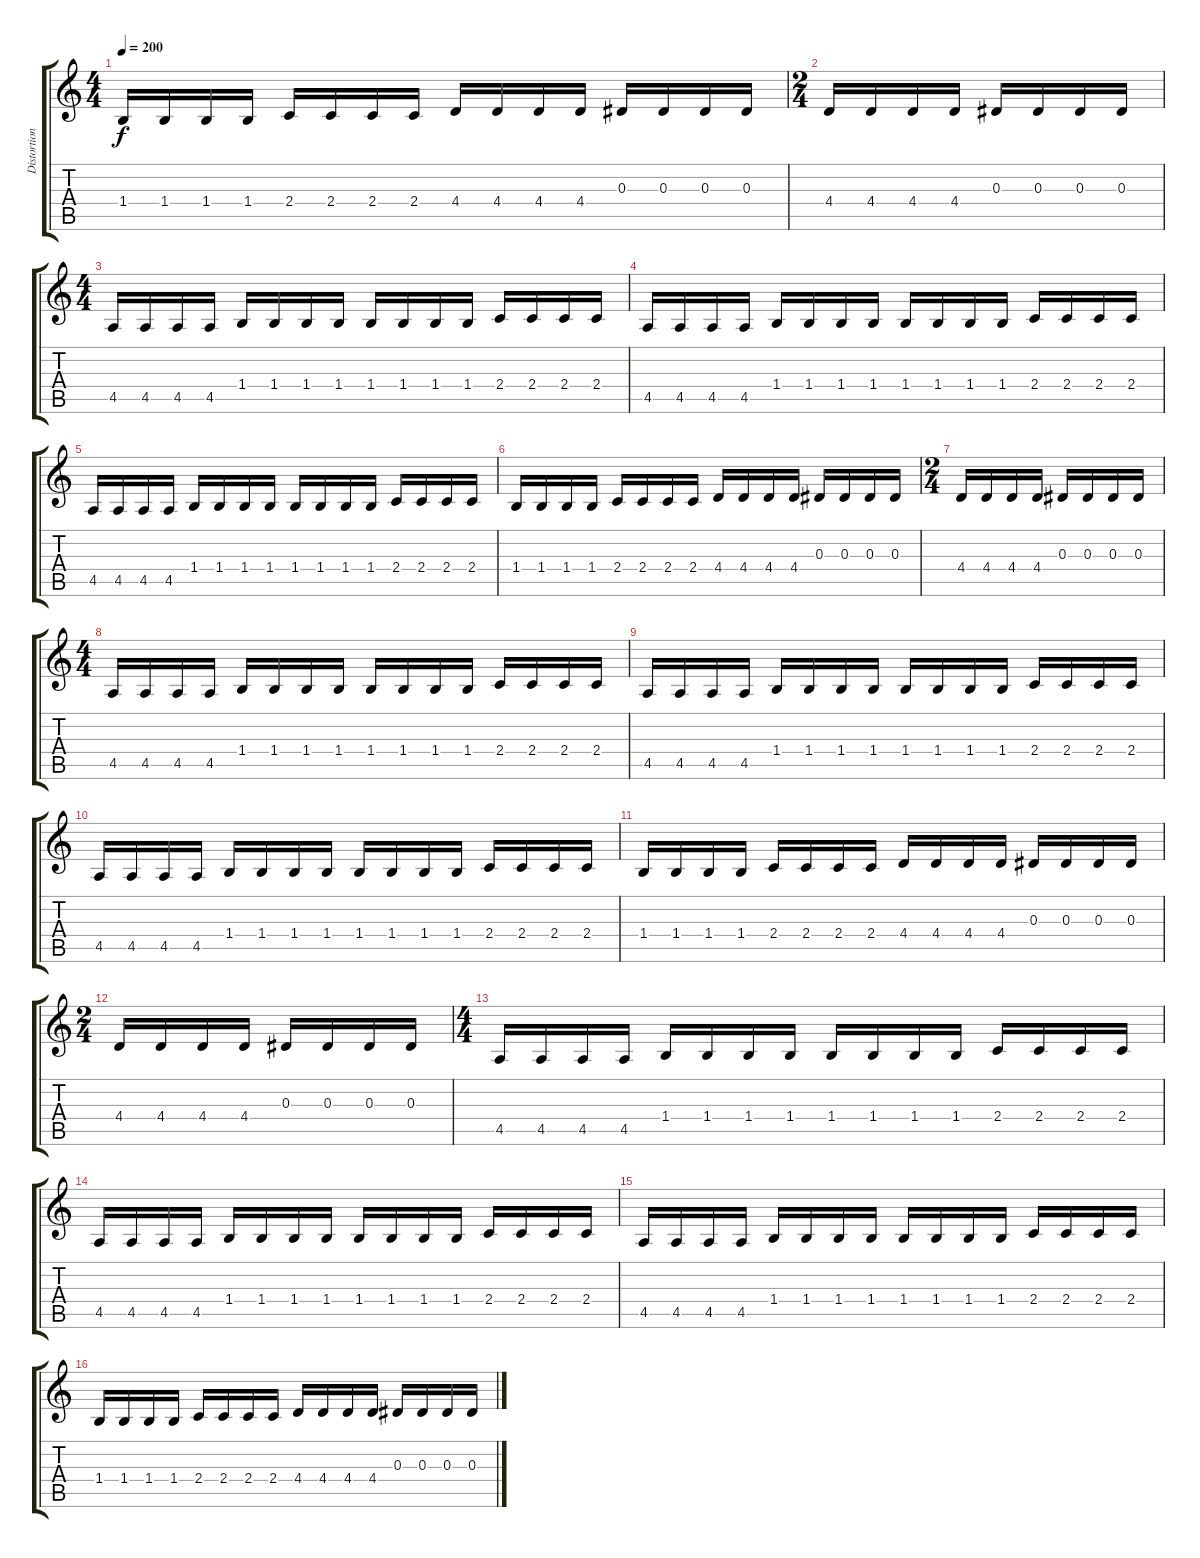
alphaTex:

\track ("Distortion Rhytm" "Distortion") {instrument distortionguitar}
\staff {score tabs}
\tuning (C4 G3 Eb3 Bb2 F2 C2) {hide}
\ts (4 4)
\tempo 200
\clef g2
\ks c
1.4.16{dy f} 1.4.16 1.4.16 1.4.16 2.4.16 2.4.16 2.4.16 2.4.16 4.4.16 4.4.16 4.4.16 4.4.16 0.3.16 0.3.16 0.3.16 0.3.16 |
\ts (2 4)
4.4.16 4.4.16 4.4.16 4.4.16 0.3.16 0.3.16 0.3.16 0.3.16 |
\ts (4 4)
4.5.16 4.5.16 4.5.16 4.5.16 1.4.16 1.4.16 1.4.16 1.4.16 1.4.16 1.4.16 1.4.16 1.4.16 2.4.16 2.4.16 2.4.16 2.4.16 |
4.5.16 4.5.16 4.5.16 4.5.16 1.4.16 1.4.16 1.4.16 1.4.16 1.4.16 1.4.16 1.4.16 1.4.16 2.4.16 2.4.16 2.4.16 2.4.16 |
4.5.16 4.5.16 4.5.16 4.5.16 1.4.16 1.4.16 1.4.16 1.4.16 1.4.16 1.4.16 1.4.16 1.4.16 2.4.16 2.4.16 2.4.16 2.4.16 |
1.4.16 1.4.16 1.4.16 1.4.16 2.4.16 2.4.16 2.4.16 2.4.16 4.4.16 4.4.16 4.4.16 4.4.16 0.3.16 0.3.16 0.3.16 0.3.16 |
\ts (2 4)
4.4.16 4.4.16 4.4.16 4.4.16 0.3.16 0.3.16 0.3.16 0.3.16 |
\ts (4 4)
4.5.16 4.5.16 4.5.16 4.5.16 1.4.16 1.4.16 1.4.16 1.4.16 1.4.16 1.4.16 1.4.16 1.4.16 2.4.16 2.4.16 2.4.16 2.4.16 |
4.5.16 4.5.16 4.5.16 4.5.16 1.4.16 1.4.16 1.4.16 1.4.16 1.4.16 1.4.16 1.4.16 1.4.16 2.4.16 2.4.16 2.4.16 2.4.16 |
4.5.16 4.5.16 4.5.16 4.5.16 1.4.16 1.4.16 1.4.16 1.4.16 1.4.16 1.4.16 1.4.16 1.4.16 2.4.16 2.4.16 2.4.16 2.4.16 |
1.4.16 1.4.16 1.4.16 1.4.16 2.4.16 2.4.16 2.4.16 2.4.16 4.4.16 4.4.16 4.4.16 4.4.16 0.3.16 0.3.16 0.3.16 0.3.16 |
\ts (2 4)
4.4.16 4.4.16 4.4.16 4.4.16 0.3.16 0.3.16 0.3.16 0.3.16 |
\ts (4 4)
4.5.16 4.5.16 4.5.16 4.5.16 1.4.16 1.4.16 1.4.16 1.4.16 1.4.16 1.4.16 1.4.16 1.4.16 2.4.16 2.4.16 2.4.16 2.4.16 |
4.5.16 4.5.16 4.5.16 4.5.16 1.4.16 1.4.16 1.4.16 1.4.16 1.4.16 1.4.16 1.4.16 1.4.16 2.4.16 2.4.16 2.4.16 2.4.16 |
4.5.16 4.5.16 4.5.16 4.5.16 1.4.16 1.4.16 1.4.16 1.4.16 1.4.16 1.4.16 1.4.16 1.4.16 2.4.16 2.4.16 2.4.16 2.4.16 |
1.4.16 1.4.16 1.4.16 1.4.16 2.4.16 2.4.16 2.4.16 2.4.16 4.4.16 4.4.16 4.4.16 4.4.16 0.3.16 0.3.16 0.3.16 0.3.16
